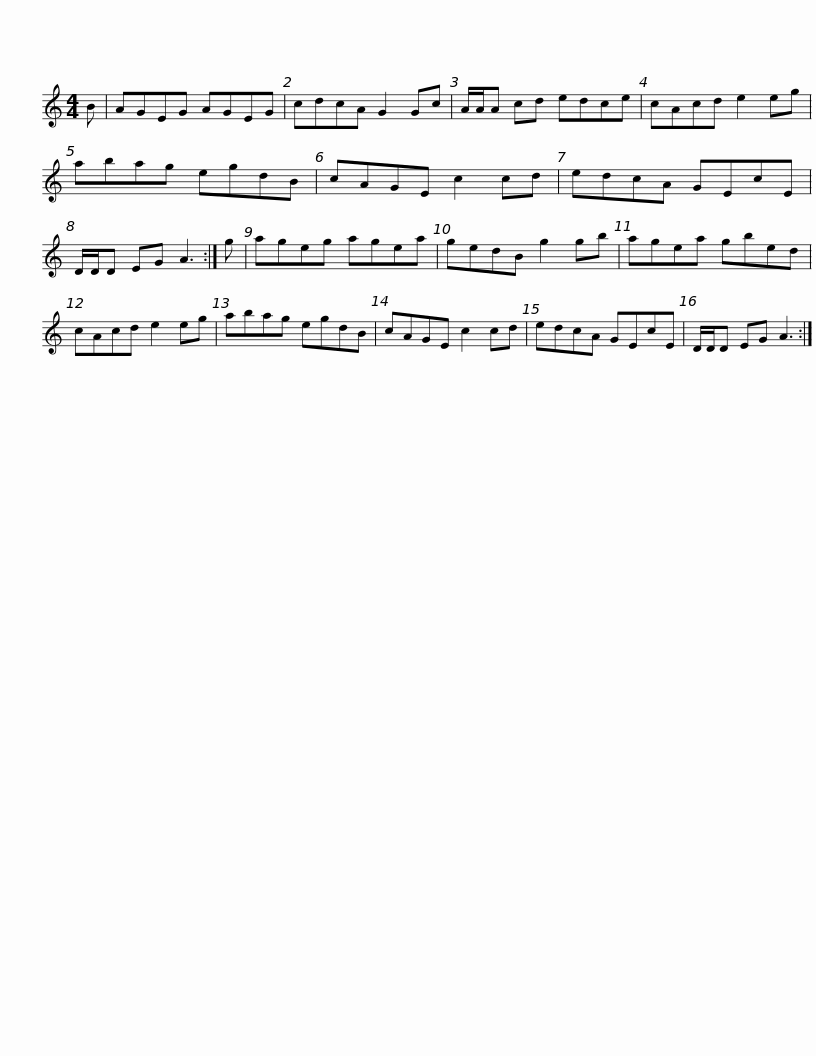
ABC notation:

X:1
L:1/8
M:4/4
I:linebreak $
K:C
V:1 treble
V:1
 B | AGEG AGEG | cdcA G2 Gc | A/A/A cd edce | cAcd e2 eg | %5
 abag egdB |$ cAGE c2 cd | edcA GEcE | D/D/D EG A3 :| g | %10
 ageg agea | gedB g2 gb |$ agea gbed | cAcd e2 eg | abag egdB | %15
 cAGE c2 cd | edcA GEcE | D/D/D EG A3 :| %18
